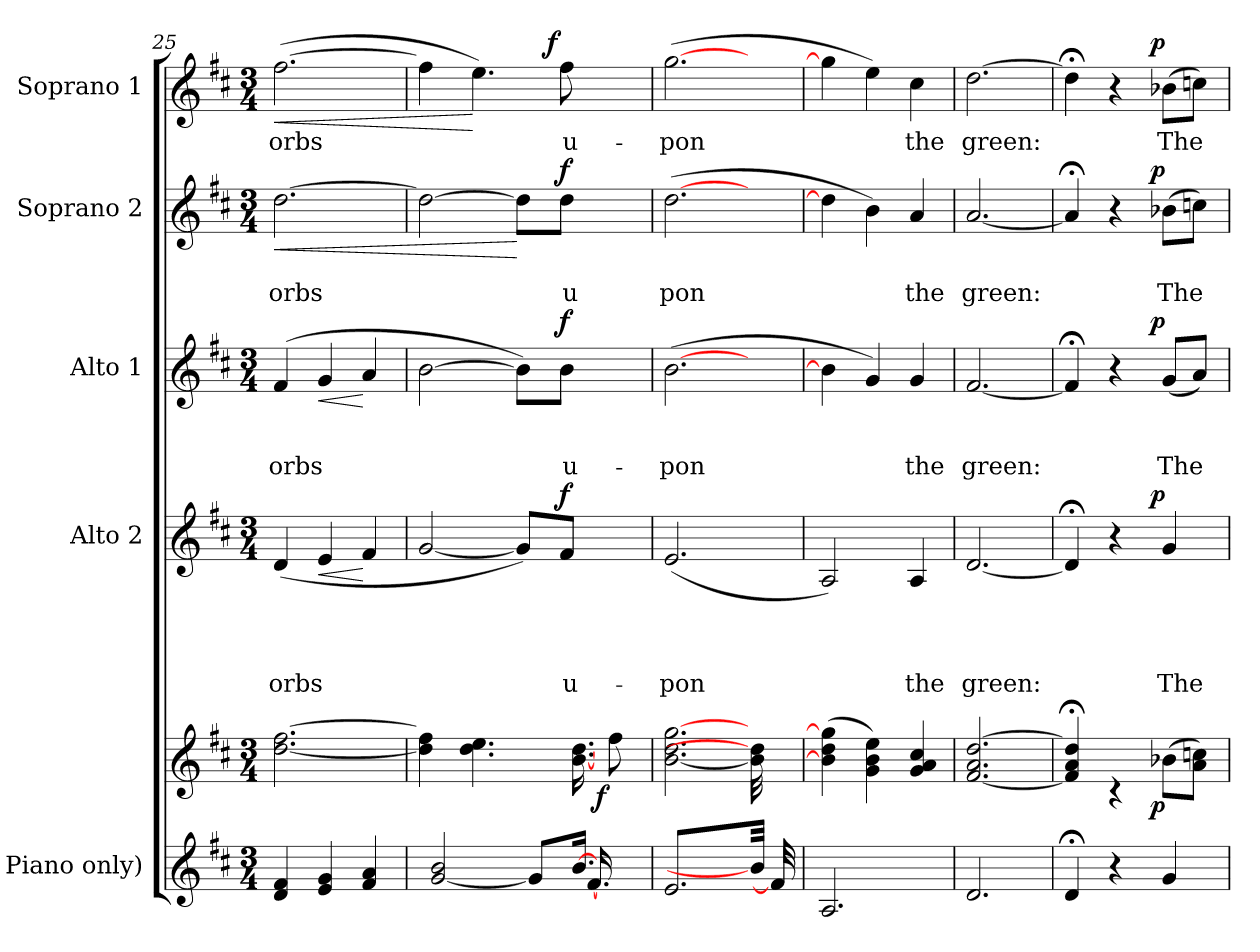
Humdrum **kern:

**kern	**kern	**dynam	**kern	**text	**text	**text	**text	**dynam	**kern	**text	**text	**text	**dynam	**kern	**text	**text	**dynam	**kern	**text	**dynam
*part5	*part5	*part5	*part4	*part4	*part4	*part4	*part4	*part4	*part3	*part3	*part3	*part3	*part3	*part2	*part2	*part2	*part2	*part1	*part1	*part1
*staff6	*staff5	*staff5/6	*staff4	*staff4	*staff4	*staff4	*staff4	*staff4	*staff3	*staff3	*staff3	*staff3	*staff3	*staff2	*staff2	*staff2	*staff2	*staff1	*staff1	*staff1
*I"Piano only)	*	*	*I"Alto 2	*	*	*	*	*	*I"Alto 1	*	*	*	*	*I"Soprano 2	*	*	*	*I"Soprano 1	*	*
*	*	*	*I'A2	*	*	*	*	*	*I'A1	*	*	*	*	*I'S2	*	*	*	*I'S1	*	*
!!LO:LB:g=z
*clefG2	*clefG2	*	*clefG2	*	*	*	*	*	*clefG2	*	*	*	*	*clefG2	*	*	*	*clefG2	*	*
*k[f#c#]	*k[f#c#]	*	*k[f#c#]	*	*	*	*	*	*k[f#c#]	*	*	*	*	*k[f#c#]	*	*	*	*k[f#c#]	*	*
*D:	*D:	*	*D:	*	*	*	*	*	*D:	*	*	*	*	*D:	*	*	*	*D:	*	*
*M3/4	*M3/4	*	*M3/4	*	*	*	*	*	*M3/4	*	*	*	*	*M3/4	*	*	*	*M3/4	*	*
=25	=25	=25	=25	=25	=25	=25	=25	=25	=25	=25	=25	=25	=25	=25	=25	=25	=25	=25	=25	=25
!	!	!	!	!	!	!	!LO:LY:b	!	!	!	!	!LO:LY:b	!	!	!	!LO:LY:b	!LO:HP:b	!	!LO:LY:b	!LO:HP:b
4d/ 4f#/	[<2.dd\ [>2.ff#\	.	(<4d/	.	.	.	orbs	.	(4f#/	.	.	orbs	.	[>2.dd\	.	orbs	<	(>[>2.ff#\	orbs	<
!	!	!	!	!	!	!	!	!LO:HP:b	!	!	!	!	!LO:HP:b	!	!	!	!	!	!	!
4e/ 4g/	.	.	4e/	.	.	.	.	<	4g/	.	.	.	<	.	.	.	.	.	.	.
4f#/ 4a/	.	.	4f#/	.	.	.	.	[	4a/	.	.	.	[	.	.	.	.	.	.	.
=26	=26	=26	=26	=26	=26	=26	=26	=26	=26	=26	=26	=26	=26	=26	=26	=26	=26	=26	=26	=26
*^	*^	*	*	*	*	*	*	*	*	*	*	*	*	*	*	*	*	*^	*	*
32ryy	32ryy	4dd\] 4ff#\]	32ryy	.	[<2g/	.	.	.	.	.	[>2b\	.	.	.	.	2dd\_	.	.	.	4ff#\]	2ryy	.	.
[<2g/ 2b/	2ryy	.	2ryy	.	.	.	.	.	.	.	.	.	.	.	.	.	.	.	.	.	.	.	.
.	.	4.dd\ 4.ee\	.	.	.	.	.	.	.	.	.	.	.	.	.	.	.	.	.	4.ee\)	.	.	[
.	.	.	.	.	8g/L])	.	.	.	.	.	8b\L])	.	.	.	.	8dd\L]	.	.	[	.	16.ryy	.	.
8g/L]	8ryy	.	8ryy	.	.	.	.	.	.	.	.	.	.	.	.	.	.	.	.	.	.	.	.
!	!	!	!	!	!	!	!	!	!	!	!	!	!	!	!	!	!	!	!	!	!	!	!LO:DY:a
.	.	.	.	.	.	.	.	.	.	.	.	.	.	.	.	.	.	.	.	.	4ryy	.	f
!	!	!	!	!	!	!	!	!	!LO:LY:b	!LO:DY:a	!	!	!	!LO:LY:b	!LO:DY:a	!	!	!LO:LY:b	!LO:DY:a	!	!	!LO:LY:b	!
.	.	8ryy	.	.	8f#/J	.	.	.	u-	f	8b\J	.	.	u-	f	8dd\J	.	u	f	8ff#\	.	u-	.
[16.b/J	[16.f#/	.	[16.b\ [16.dd\	.	.	.	.	.	.	.	.	.	.	.	.	.	.	.	.	.	.	.	.
!	!	!	!	!LO:DY:b	!	!	!	!	!	!	!	!	!	!	!	!	!	!	!	!	!	!	!
8ryy	8ryy	32ryy	8ryy	f	8ryy	.	.	.	.	.	8ryy	.	.	.	.	8ryy	.	.	.	8ryy	.	.	.
.	.	8ff#\	.	.	.	.	.	.	.	.	.	.	.	.	.	.	.	.	.	.	.	.	.
.	.	.	.	.	.	.	.	.	.	.	.	.	.	.	.	.	.	.	.	.	16ryy	.	.
32ryy	32ryy	.	32ryy	.	32ryy	.	.	.	.	.	32ryy	.	.	.	.	32ryy	.	.	.	32ryy	.	.	.
=27	=27	=27	=27	=27	=27	=27	=27	=27	=27	=27	=27	=27	=27	=27	=27	=27	=27	=27	=27	=27	=27	=27	=27
!	!	!	!	!	!	!	!	!	!LO:LY:b	!	!	!	!	!LO:LY:b	!	!	!	!LO:LY:b	!	!	!	!LO:LY:b	!
*v	*v	*	*	*	*	*	*	*	*	*	*	*	*	*	*	*	*	*	*	*v	*v	*	*
*	*v	*v	*	*	*	*	*	*	*	*	*	*	*	*	*	*	*	*	*	*	*
2.e/	[<2.b\ 2.dd\ [>2.gg\	.	(<2.e/	.	.	.	-pon	.	(>[>2.b\	.	.	-pon	.	(>[>2.dd\	.	pon	.	(>[>2.gg\	-pon	.
32b/J]	32b\] 32dd\]	.	16ryy	.	.	.	.	.	16ryy	.	.	.	.	16ryy	.	.	.	16ryy	.	.
32f#/]	32ryy	.	.	.	.	.	.	.	.	.	.	.	.	.	.	.	.	.	.	.
=28	=28	=28	=28	=28	=28	=28	=28	=28	=28	=28	=28	=28	=28	=28	=28	=28	=28	=28	=28	=28
2.A/	(>4b\] 4dd\ 4gg\]	.	2A/)	.	.	.	.	.	4b\]	.	.	.	.	4dd\]	.	.	.	4gg\]	.	.
.	4g\ 4b\ 4ee\)	.	.	.	.	.	.	.	4g/)	.	.	.	.	4b\)	.	.	.	4ee\)	.	.
!	!	!	!	!	!	!	!LO:LY:b	!	!	!	!	!LO:LY:b	!	!	!	!LO:LY:b	!	!	!LO:LY:b	!
.	4g/ 4a/ 4cc#/	.	4A/	.	.	.	the	.	4g/	.	.	the	.	4a/	.	the	.	4cc#\	the	.
=29	=29	=29	=29	=29	=29	=29	=29	=29	=29	=29	=29	=29	=29	=29	=29	=29	=29	=29	=29	=29
!	!	!	!	!	!	!	!LO:LY:b	!	!	!	!	!LO:LY:b	!	!	!	!LO:LY:b	!	!	!LO:LY:b	!
2.d/	[>2.f#/ 2.a/ [>2.dd/	.	[<2.d/	.	.	.	green:	.	[<2.f#/	.	.	green:	.	[<2.a/	.	green:	.	[>2.dd\	green:	.
=30	=30	=30	=30	=30	=30	=30	=30	=30	=30	=30	=30	=30	=30	=30	=30	=30	=30	=30	=30	=30
*	*^	*	*^	*	*	*	*	*	*^	*	*	*	*	*^	*	*	*	*^	*	*
4d;/	4f#/];< 4a/;< 4dd/];<	4ryy	.	4d;/]	4...ryy	.	.	.	.	.	4f#;/]	4...ryy	.	.	.	.	4a;/]	4...ryy	.	.	.	4dd;<\]	4...ryy	.	.
4r	8..ryy	4rc	.	4r	.	.	.	.	.	.	4r	.	.	.	.	.	4r	.	.	.	.	4r	.	.	.
!	!	!	!LO:DY:b	!	!	!	!	!	!	!LO:DY:a	!	!	!	!	!	!LO:DY:a	!	!	!	!	!LO:DY:a	!	!	!	!LO:DY:a
.	4ryy	.	p	.	4ryy	.	.	.	.	p	.	4ryy	.	.	.	p	.	4ryy	.	.	p	.	4ryy	.	p
!	!	!	!	!	!	!	!	!	!LO:LY:b	!	!	!	!	!	!LO:LY:b	!	!	!	!	!LO:LY:b	!	!	!	!LO:LY:b	!
4g/	.	(>8b-X\L	.	4g/	.	.	.	.	The	.	(<8g/L	.	.	.	The	.	(>8b-X\L	.	.	The	.	(>8b-X\L	.	The	.
.	.	8a\ 8ccn\J)	.	.	.	.	.	.	.	.	8a/J)	.	.	.	.	.	8ccn\J)	.	.	.	.	8ccn\J)	.	.	.
.	32ryy	.	.	.	32ryy	.	.	.	.	.	.	32ryy	.	.	.	.	.	32ryy	.	.	.	.	32ryy	.	.
*	*v	*v	*	*	*	*	*	*	*	*	*v	*v	*	*	*	*	*v	*v	*	*	*	*v	*v	*	*
*	*	*	*v	*v	*	*	*	*	*	*	*	*	*	*	*	*	*	*	*	*	*
=	=	=	=	=	=	=	=	=	=	=	=	=	=	=	=	=	=	=	=	=
*-	*-	*-	*-	*-	*-	*-	*-	*-	*-	*-	*-	*-	*-	*-	*-	*-	*-	*-	*-	*-
